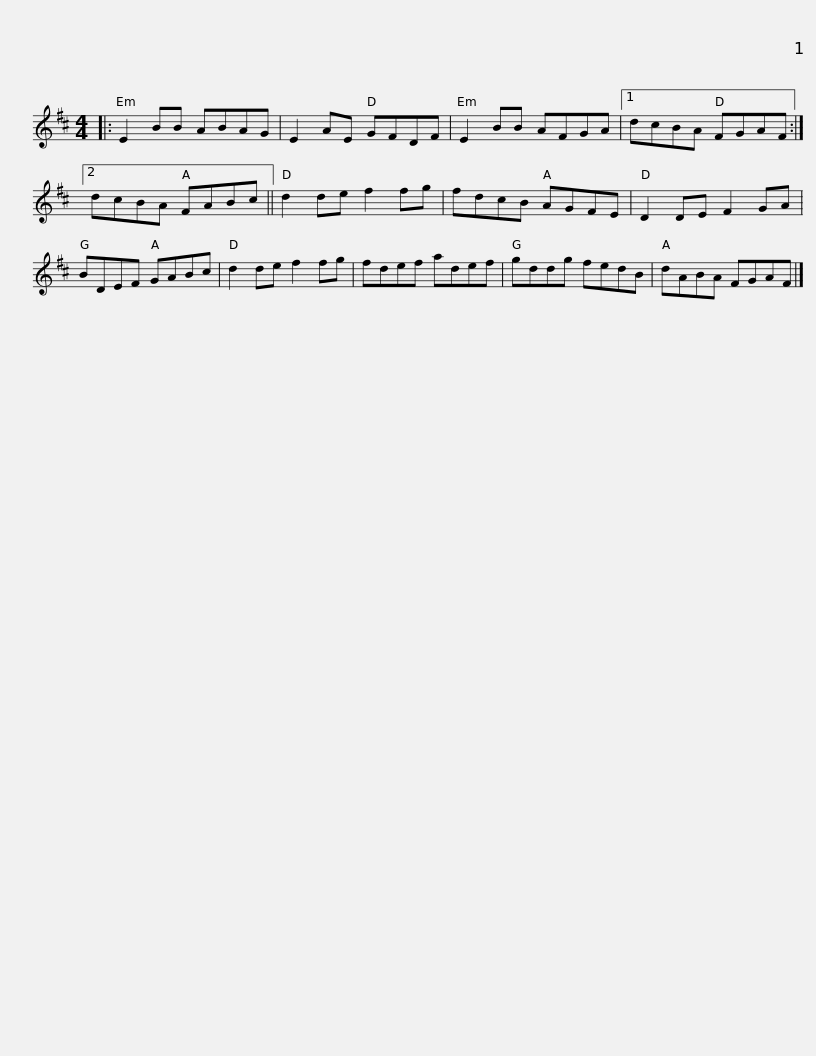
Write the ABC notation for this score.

X:1
L:1/8
M:4/4
I:linebreak $
K:D
V:1 treble
V:1
|: E2 BB ABAG | E2 AE GFDF | E2 BB AFGA |1 dcBA FGAF :|2 dcBA FABc ||$ %5
 d2 de f2 fg | fdcB AGFE | D2 DE F2 GA | BDEF GABc | d2 de f2 fg | %10
 fdef adef |$ gddg fedB | dABA FGAF |] %13
